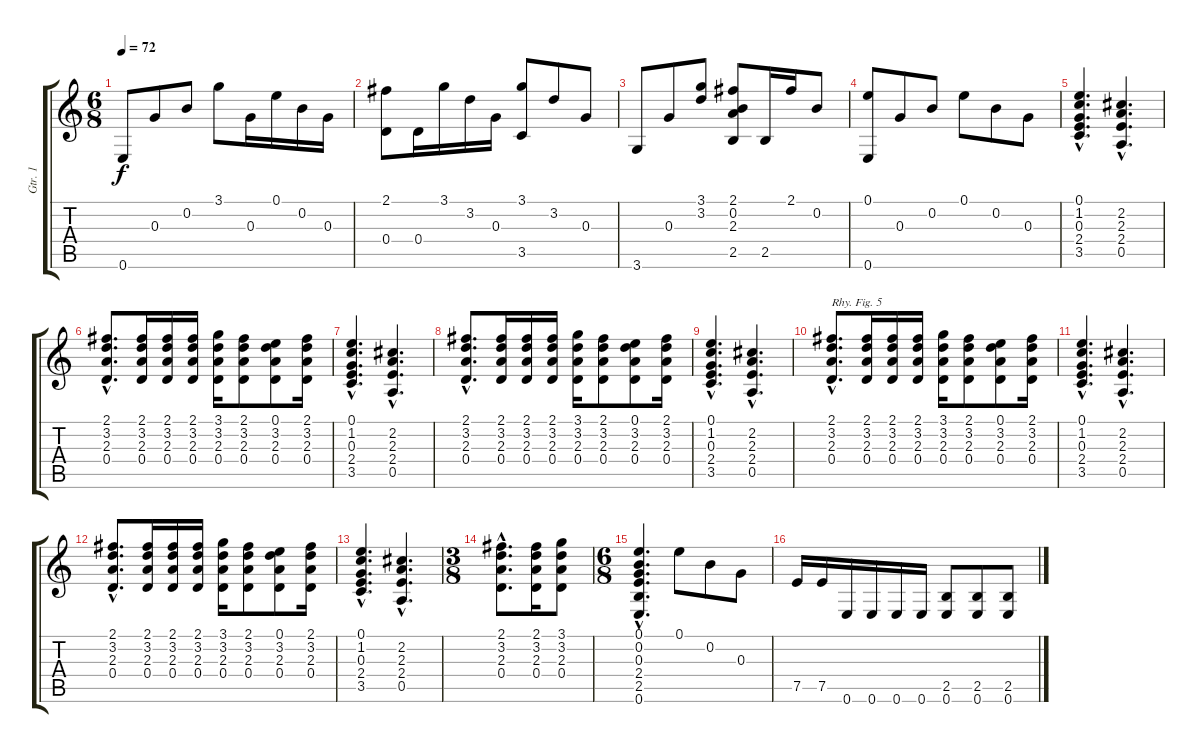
\track ("Gtr. 1" "Gtr. 1") {instrument acousticguitarsteel}
\staff {score tabs}
\tuning (E4 B3 G3 D3 A2 E2) {hide}
\ts (6 8)
\tempo 72
\clef g2
\ks c
0.6.8{dy f} 0.3.8 0.2.8 3.1.8 0.3.16 0.1.16 0.2.16 0.3.16 |
(2.1 0.4).8 0.4.16 3.1.16 3.2.16 0.3.16 (3.1 3.5).8 3.2.8 0.3.8 |
3.6.8 0.3.8 (3.1 3.2).8 (2.1 0.2 2.3 2.5).8 2.5.16 2.1.16 0.2.8 |
(0.1 0.6).8 0.3.8 0.2.8 0.1.8 0.2.8 0.3.8 |
(0.1{hac} 1.2{hac} 0.3{hac} 2.4{hac} 3.5{hac}).4{d} (2.2{hac} 2.3{hac} 2.4{hac} 0.5{hac}).4{d} |
(2.1{hac} 3.2{hac} 2.3{hac} 0.4{hac}).8{d} (2.1 3.2 2.3 0.4).16 (2.1 3.2 2.3 0.4).16 (2.1 3.2 2.3 0.4).16 (3.1 3.2 2.3 0.4).16 (2.1 3.2 2.3 0.4).8 (0.1 3.2 2.3 0.4).8 (2.1 3.2 2.3 0.4).16 |
(0.1{hac} 1.2{hac} 0.3{hac} 2.4{hac} 3.5{hac}).4{d} (2.2{hac} 2.3{hac} 2.4{hac} 0.5{hac}).4{d} |
(2.1{hac} 3.2{hac} 2.3{hac} 0.4{hac}).8{d} (2.1 3.2 2.3 0.4).16 (2.1 3.2 2.3 0.4).16 (2.1 3.2 2.3 0.4).16 (3.1 3.2 2.3 0.4).16 (2.1 3.2 2.3 0.4).8 (0.1 3.2 2.3 0.4).8 (2.1 3.2 2.3 0.4).16 |
(0.1{hac} 1.2{hac} 0.3{hac} 2.4{hac} 3.5{hac}).4{d} (2.2{hac} 2.3{hac} 2.4{hac} 0.5{hac}).4{d} |
(2.1{hac} 3.2{hac} 2.3{hac} 0.4{hac}).8{d txt "Rhy. Fig. 5"} (2.1 3.2 2.3 0.4).16 (2.1 3.2 2.3 0.4).16 (2.1 3.2 2.3 0.4).16 (3.1 3.2 2.3 0.4).16 (2.1 3.2 2.3 0.4).8 (0.1 3.2 2.3 0.4).8 (2.1 3.2 2.3 0.4).16 |
(0.1{hac} 1.2{hac} 0.3{hac} 2.4{hac} 3.5{hac}).4{d} (2.2{hac} 2.3{hac} 2.4{hac} 0.5{hac}).4{d} |
(2.1{hac} 3.2{hac} 2.3{hac} 0.4{hac}).8{d} (2.1 3.2 2.3 0.4).16 (2.1 3.2 2.3 0.4).16 (2.1 3.2 2.3 0.4).16 (3.1 3.2 2.3 0.4).16 (2.1 3.2 2.3 0.4).8 (0.1 3.2 2.3 0.4).8 (2.1 3.2 2.3 0.4).16 |
(0.1{hac} 1.2{hac} 0.3{hac} 2.4{hac} 3.5{hac}).4{d} (2.2{hac} 2.3{hac} 2.4{hac} 0.5{hac}).4{d} |
\ts (3 8)
(2.1{hac} 3.2{hac} 2.3{hac} 0.4{hac}).8{d} (2.1 3.2 2.3 0.4).16 (3.1 3.2 2.3 0.4).8 |
\ts (6 8)
(0.1{hac} 0.2{hac} 0.3{hac} 2.4{hac} 2.5{hac} 0.6{hac}).4{d} 0.1.8 0.2.8 0.3.8 |
7.5.16{instrument distortionguitar} 7.5.16 0.6.16 0.6.16 0.6.16 0.6.16 (2.5 0.6).8 (2.5 0.6).8 (2.5 0.6).8
